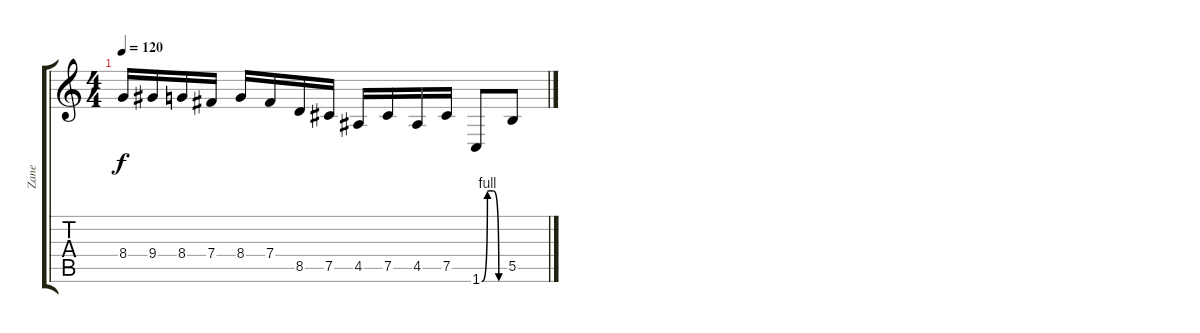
\track ("Zane " "Zane ") {instrument distortionguitar}
\staff {score tabs}
\tuning (Db4 Ab3 E3 B2 Gb2 B1) {hide}
\ts (4 4)
\tempo 120
\clef g2
\ks c
8.4.16{dy f} 9.4.16 8.4.16 7.4.16 8.4.16 7.4.16 8.5.16 7.5.16 4.5.16 7.5.16 4.5.16 7.5.16 1.6{be (custom 0 0 15 4 30 4 45 0 60 0)}.8 5.5.8
